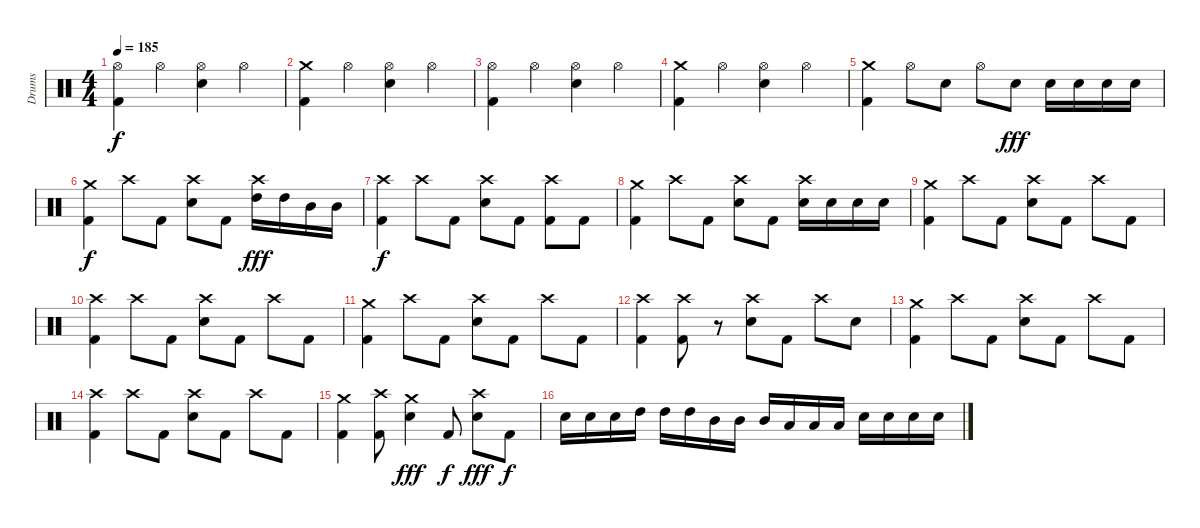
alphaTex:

\track ("Drums" "Drums") {instrument percussion}
\staff {score}
\articulation defaults
\ts (4 4)
\tempo 185
\clef neutral
\ks c
("Kick (hit) 2" "Hi-Hat (open)").4{dy f} "Hi-Hat (open)".4 ("Electric Snare (hit)" "Hi-Hat (open)").4 "Hi-Hat (open)".4 |
("Kick (hit) 2" "Crash medium (hit)").4 "Hi-Hat (open)".4 ("Electric Snare (hit)" "Hi-Hat (open)").4 "Hi-Hat (open)".4 |
("Kick (hit) 2" "Hi-Hat (open)").4 "Hi-Hat (open)".4 ("Electric Snare (hit)" "Hi-Hat (open)").4 "Hi-Hat (open)".4 |
("Kick (hit) 2" "Crash medium (hit)").4 "Hi-Hat (open)".4 ("Electric Snare (hit)" "Hi-Hat (open)").4 "Hi-Hat (open)".4 |
("Kick (hit) 2" "Crash medium (hit)").4 "Hi-Hat (open)".8 "Electric Snare (hit)".8 "Hi-Hat (open)".8 "Electric Snare (hit)".8{dy fff} "Electric Snare (hit)".16 "Electric Snare (hit)".16 "Electric Snare (hit)".16 "Electric Snare (hit)".16 |
("Kick (hit) 2" "Crash medium (hit)").4{dy f} "Crash high (hit)".8 "Kick (hit) 2".8 ("Electric Snare (hit)" "Crash high (hit)").8 "Kick (hit) 2".8 ("High Tom (hit)" "Crash high (hit)").16{dy fff} "High Tom (hit)".16 "Mid Tom (hit)".16 "Mid Tom (hit)".16 |
("Kick (hit) 2" "Crash high (hit)").4{dy f} "Crash high (hit)".8 "Kick (hit) 2".8 ("Electric Snare (hit)" "Crash high (hit)").8 "Kick (hit) 2".8 ("Kick (hit) 2" "Crash high (hit)").8 "Kick (hit) 2".8 |
("Kick (hit) 2" "Crash medium (hit)").4 "Crash high (hit)".8 "Kick (hit) 2".8 ("Electric Snare (hit)" "Crash high (hit)").8 "Kick (hit) 2".8 ("Electric Snare (hit)" "Crash high (hit)").16 "Electric Snare (hit)".16 "Electric Snare (hit)".16 "Electric Snare (hit)".16 |
("Kick (hit) 2" "Crash medium (hit)").4 "Crash high (hit)".8 "Kick (hit) 2".8 ("Electric Snare (hit)" "Crash high (hit)").8 "Kick (hit) 2".8 "Crash high (hit)".8 "Kick (hit) 2".8 |
("Kick (hit) 2" "Crash high (hit)").4 "Crash high (hit)".8 "Kick (hit) 2".8 ("Electric Snare (hit)" "Crash high (hit)").8 "Kick (hit) 2".8 "Crash high (hit)".8 "Kick (hit) 2".8 |
("Kick (hit) 2" "Crash medium (hit)").4 "Crash high (hit)".8 "Kick (hit) 2".8 ("Electric Snare (hit)" "Crash high (hit)").8 "Kick (hit) 2".8 "Crash high (hit)".8 "Kick (hit) 2".8 |
("Kick (hit) 2" "Crash high (hit)").4 ("Kick (hit) 2" "Crash high (hit)").8 r.8 ("Electric Snare (hit)" "Crash high (hit)").8 "Kick (hit) 2".8 "Crash high (hit)".8 "Electric Snare (hit)".8 |
("Kick (hit) 2" "Crash medium (hit)").4 "Crash high (hit)".8 "Kick (hit) 2".8 ("Electric Snare (hit)" "Crash high (hit)").8 "Kick (hit) 2".8 "Crash high (hit)".8 "Kick (hit) 2".8 |
("Kick (hit) 2" "Crash high (hit)").4 "Crash high (hit)".8 "Kick (hit) 2".8 ("Electric Snare (hit)" "Crash high (hit)").8 "Kick (hit) 2".8 "Crash high (hit)".8 "Kick (hit) 2".8 |
("Kick (hit) 2" "Crash medium (hit)").4 ("Kick (hit) 2" "Crash high (hit)").8 ("Electric Snare (hit)" "Crash medium (hit)").4{dy fff} "Kick (hit) 2".8{dy f} ("Electric Snare (hit)" "Crash high (hit)").8{dy fff} "Kick (hit) 2".8{dy f} |
"Electric Snare (hit)".16 "Electric Snare (hit)".16 "Electric Snare (hit)".16 "High Tom (hit)".16 "High Tom (hit)".16 "High Tom (hit)".16 "Mid Tom (hit)".16 "Mid Tom (hit)".16 "Mid Tom (hit)".16 "Low Tom (hit)".16 "Low Tom (hit)".16 "Low Tom (hit)".16 "Electric Snare (hit)".16 "Electric Snare (hit)".16 "Electric Snare (hit)".16 "Electric Snare (hit)".16
